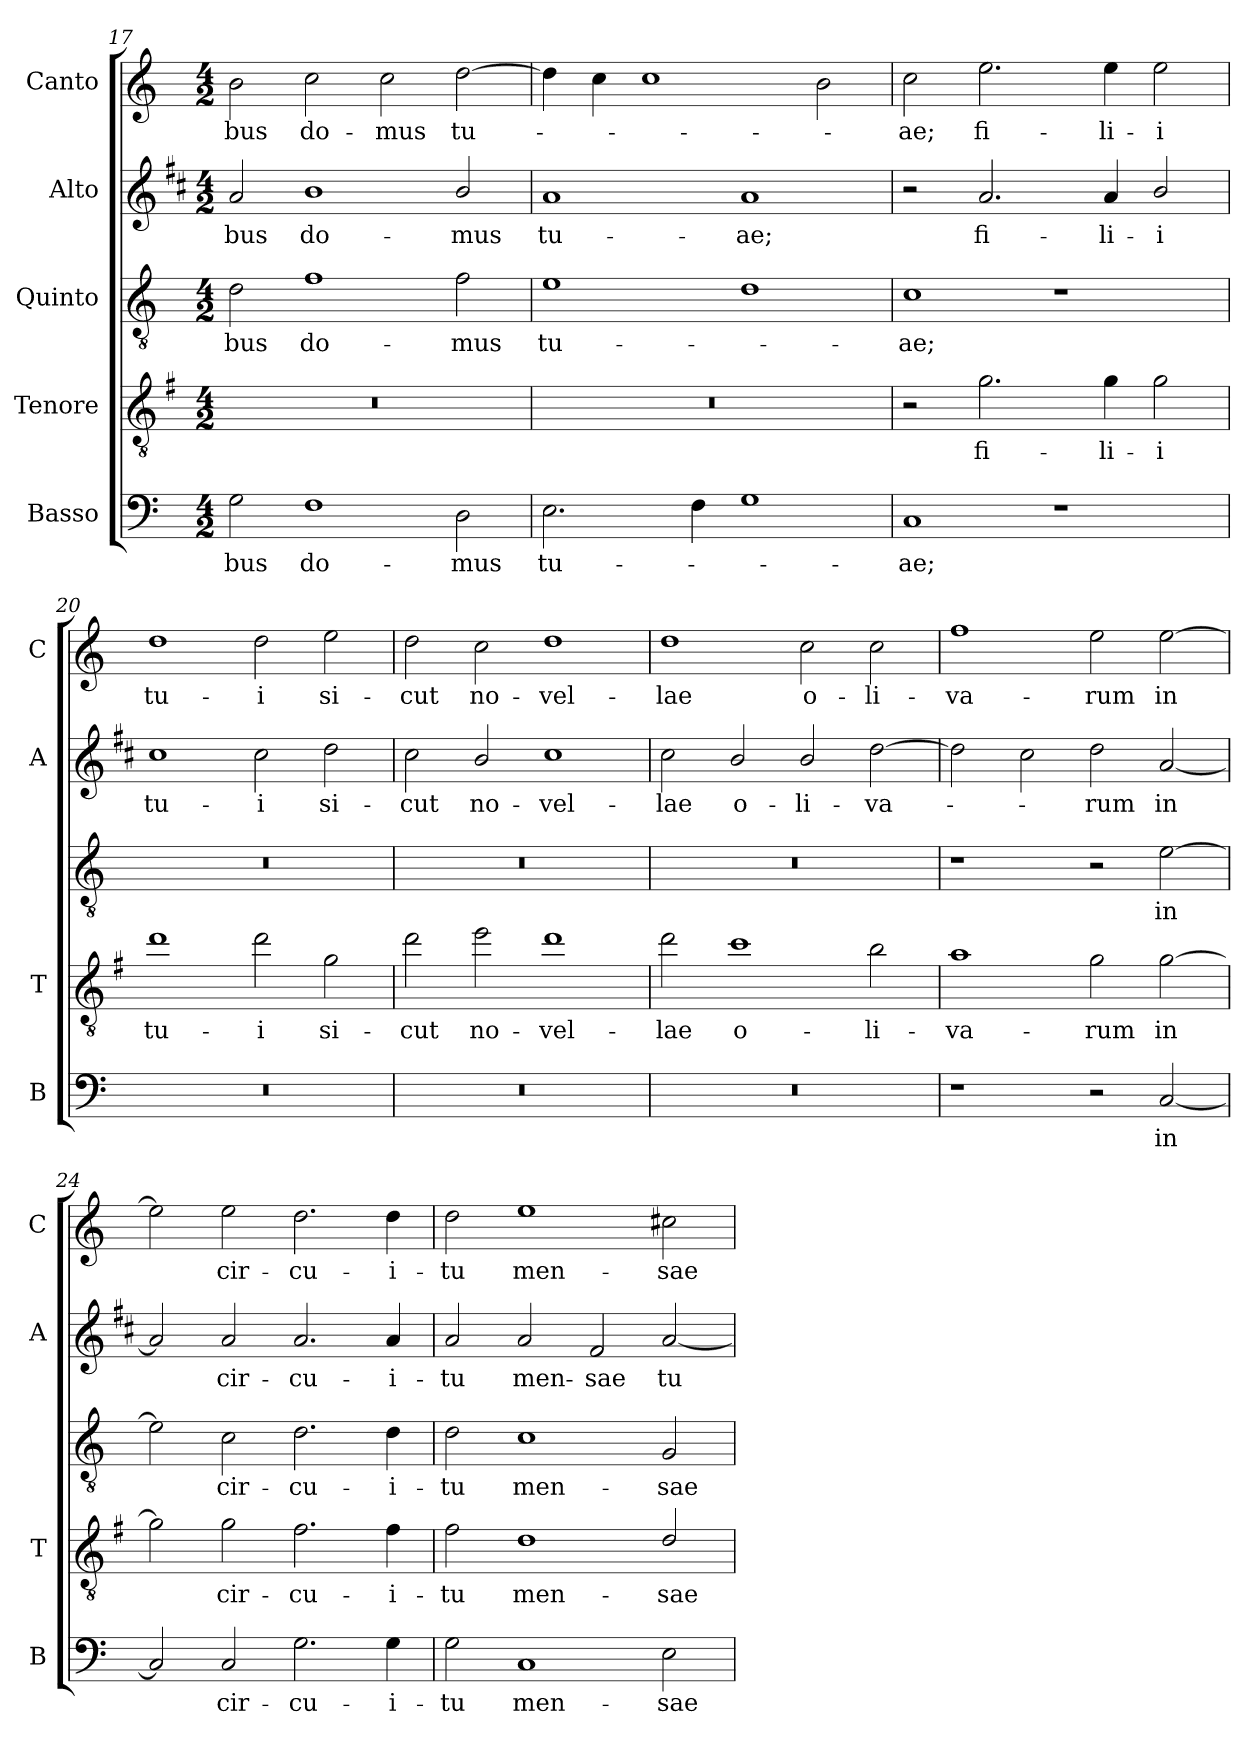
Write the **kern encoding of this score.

**kern	**text	**kern	**text	**kern	**text	**kern	**text	**kern	**text
*part5	*part5	*part4	*part4	*part3	*part3	*part2	*part2	*part1	*part1
*staff5	*staff5	*staff4	*staff4	*staff3	*staff3	*staff2	*staff2	*staff1	*staff1
*I"Basso	*	*I"Tenore	*	*I"Quinto	*	*I"Alto	*	*I"Canto	*
*I'B	*	*I'T	*	*	*	*I'A	*	*I'C	*
*clefF4	*	*clefGv2	*	*clefGv2	*	*clefG2	*	*clefG2	*
*	*	*ITrd4c7	*	*	*	*ITrd1c2	*	*	*
*k[]	*	*k[]	*	*k[]	*	*k[]	*	*k[]	*
*C:	*	*C:	*	*C:	*	*C:	*	*C:	*
*M4/2	*	*M4/2	*	*M4/2	*	*M4/2	*	*M4/2	*
=17	=17	=17	=17	=17	=17	=17	=17	=17	=17
!	!LO:LY:b	!	!	!	!LO:LY:b	!	!LO:LY:b	!	!LO:LY:b
2G\	-bus	0r	.	2d\	-bus	2g/	-bus	2b\	-bus
!	!LO:LY:b	!	!	!	!LO:LY:b	!	!LO:LY:b	!	!LO:LY:b
1F	do-	.	.	1f	do-	1a	do-	2cc\	do-
!	!	!	!	!	!	!	!	!	!LO:LY:b
.	.	.	.	.	.	.	.	2cc\	-mus
!	!LO:LY:b	!	!	!	!LO:LY:b	!	!LO:LY:b	!	!LO:LY:b
2D\	-mus	.	.	2f\	-mus	2a/	-mus	[2dd\	tu-
=18	=18	=18	=18	=18	=18	=18	=18	=18	=18
!	!LO:LY:b	!	!	!	!LO:LY:b	!	!LO:LY:b	!	!
2.E\	tu-	0r	.	1e	tu-	1g	tu-	4dd\]	.
.	.	.	.	.	.	.	.	4cc\	.
.	.	.	.	.	.	.	.	1cc	.
4F\	.	.	.	.	.	.	.	.	.
!	!	!	!	!	!	!	!LO:LY:b	!	!
1G	.	.	.	1d	.	1g	-ae;	.	.
.	.	.	.	.	.	.	.	2b\	.
=19	=19	=19	=19	=19	=19	=19	=19	=19	=19
!	!LO:LY:b	!	!	!	!LO:LY:b	!	!	!	!LO:LY:b
1C	-ae;	2r	.	1c	-ae;	2r	.	2cc\	-ae;
!	!	!	!LO:LY:b	!	!	!	!LO:LY:b	!	!LO:LY:b
.	.	2.c\	fi-	.	.	2.g/	fi-	2.ee\	fi-
1r	.	.	.	1r	.	.	.	.	.
!	!	!	!LO:LY:b	!	!	!	!LO:LY:b	!	!LO:LY:b
.	.	4c\	-li-	.	.	4g/	-li-	4ee\	-li-
!	!	!	!LO:LY:b	!	!	!	!LO:LY:b	!	!LO:LY:b
.	.	2c\	-i	.	.	2a/	-i	2ee\	-i
!!LO:LB:g=z
=20	=20	=20	=20	=20	=20	=20	=20	=20	=20
!	!	!	!LO:LY:b	!	!	!	!LO:LY:b	!	!LO:LY:b
0r	.	1g	tu-	0r	.	1b	tu-	1dd	tu-
!	!	!	!LO:LY:b	!	!	!	!LO:LY:b	!	!LO:LY:b
.	.	2g\	-i	.	.	2b\	-i	2dd\	-i
!	!	!	!LO:LY:b	!	!	!	!LO:LY:b	!	!LO:LY:b
.	.	2c\	si-	.	.	2cc\	si-	2ee\	si-
=21	=21	=21	=21	=21	=21	=21	=21	=21	=21
!	!	!	!LO:LY:b	!	!	!	!LO:LY:b	!	!LO:LY:b
0r	.	2g\	-cut	0r	.	2b\	-cut	2dd\	-cut
!	!	!	!LO:LY:b	!	!	!	!LO:LY:b	!	!LO:LY:b
.	.	2a\	no-	.	.	2a/	no-	2cc\	no-
!	!	!	!LO:LY:b	!	!	!	!LO:LY:b	!	!LO:LY:b
.	.	1g	-vel-	.	.	1b	-vel-	1dd	-vel-
=22	=22	=22	=22	=22	=22	=22	=22	=22	=22
!	!	!	!LO:LY:b	!	!	!	!LO:LY:b	!	!LO:LY:b
0r	.	2g\	-lae	0r	.	2b\	-lae	1dd	-lae
!	!	!	!LO:LY:b	!	!	!	!LO:LY:b	!	!
.	.	1f	o-	.	.	2a/	o-	.	.
!	!	!	!	!	!	!	!LO:LY:b	!	!LO:LY:b
.	.	.	.	.	.	2a/	-li-	2cc\	o-
!	!	!	!LO:LY:b	!	!	!	!LO:LY:b	!	!LO:LY:b
.	.	2e\	-li-	.	.	[2cc\	-va-	2cc\	-li-
=23	=23	=23	=23	=23	=23	=23	=23	=23	=23
!	!	!	!LO:LY:b	!	!	!	!	!	!LO:LY:b
1r	.	1d	-va-	1r	.	2cc\]	.	1ff	-va-
.	.	.	.	.	.	2b\	.	.	.
!	!	!	!LO:LY:b	!	!	!	!LO:LY:b	!	!LO:LY:b
2r	.	2c\	-rum	2r	.	2cc\	-rum	2ee\	-rum
!	!LO:LY:b	!	!LO:LY:b	!	!LO:LY:b	!	!LO:LY:b	!	!LO:LY:b
[2C/	in	[2c\	in	[2e\	in	[2g/	in	[2ee\	in
=24	=24	=24	=24	=24	=24	=24	=24	=24	=24
2C/]	.	2c\]	.	2e\]	.	2g/]	.	2ee\]	.
!	!LO:LY:b	!	!LO:LY:b	!	!LO:LY:b	!	!LO:LY:b	!	!LO:LY:b
2C/	cir-	2c\	cir-	2c\	cir-	2g/	cir-	2ee\	cir-
!	!LO:LY:b	!	!LO:LY:b	!	!LO:LY:b	!	!LO:LY:b	!	!LO:LY:b
2.G\	-cu-	2.B\	-cu-	2.d\	-cu-	2.g/	-cu-	2.dd\	-cu-
!	!LO:LY:b	!	!LO:LY:b	!	!LO:LY:b	!	!LO:LY:b	!	!LO:LY:b
4G\	-i-	4B\	-i-	4d\	-i-	4g/	-i-	4dd\	-i-
=25	=25	=25	=25	=25	=25	=25	=25	=25	=25
!	!LO:LY:b	!	!LO:LY:b	!	!LO:LY:b	!	!LO:LY:b	!	!LO:LY:b
2G\	-tu	2B\	-tu	2d\	-tu	2g/	-tu	2dd\	-tu
!	!LO:LY:b	!	!LO:LY:b	!	!LO:LY:b	!	!LO:LY:b	!	!LO:LY:b
1C	men-	1G	men-	1c	men-	2g/	men-	1ee	men-
!	!	!	!	!	!	!	!LO:LY:b	!	!
.	.	.	.	.	.	2e/	-sae	.	.
!	!LO:LY:b	!	!LO:LY:b	!	!LO:LY:b	!	!LO:LY:b	!	!LO:LY:b
2E\	-sae	2G/	-sae	2G/	-sae	[2g/	tu-	2cc#X\	-sae
=	=	=	=	=	=	=	=	=	=
*-	*-	*-	*-	*-	*-	*-	*-	*-	*-
